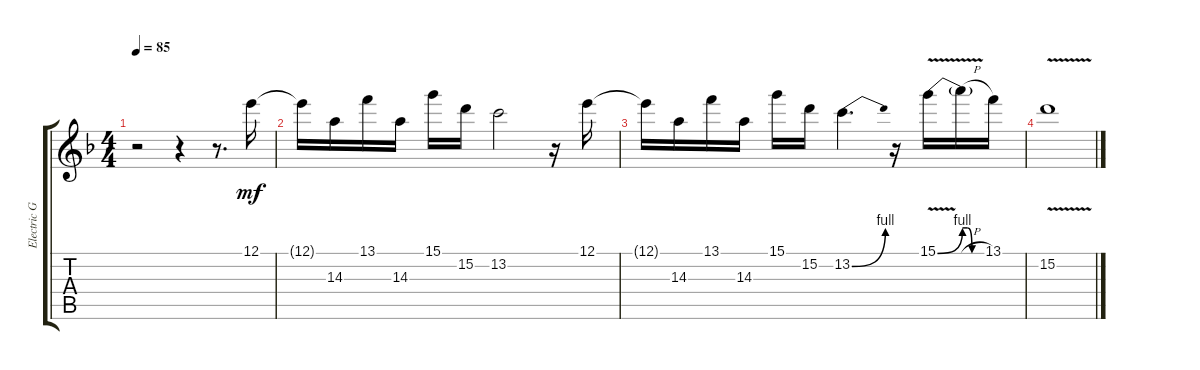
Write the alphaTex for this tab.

\track ("Electric Guitar" "Electric G") {instrument electricguitarclean}
\staff {score tabs}
\tuning (E4 B3 G3 D3 A2 E2) {hide}
\ts (4 4)
\tempo 85
\clef g2
\ks dminor
r.2{dy mf instrument electricguitarclean} r.4 r.8{d} 12.1.16 |
12.1{t}.16 14.3.16 13.1.16 14.3.16 15.1.16 15.2.16 13.2.2 r.16 12.1.16 |
12.1{t}.16 14.3.16 13.1.16 14.3.16 15.1.16 15.2.16 13.2{be (bend 0 0 60 4)}.4{d} r.16 15.1{be (bend 0 0 60 4) v}.16 15.1{be (custom 0 4 15 4 30 0 60 0) h t}.16 13.1.16 |
15.2{v}.1
